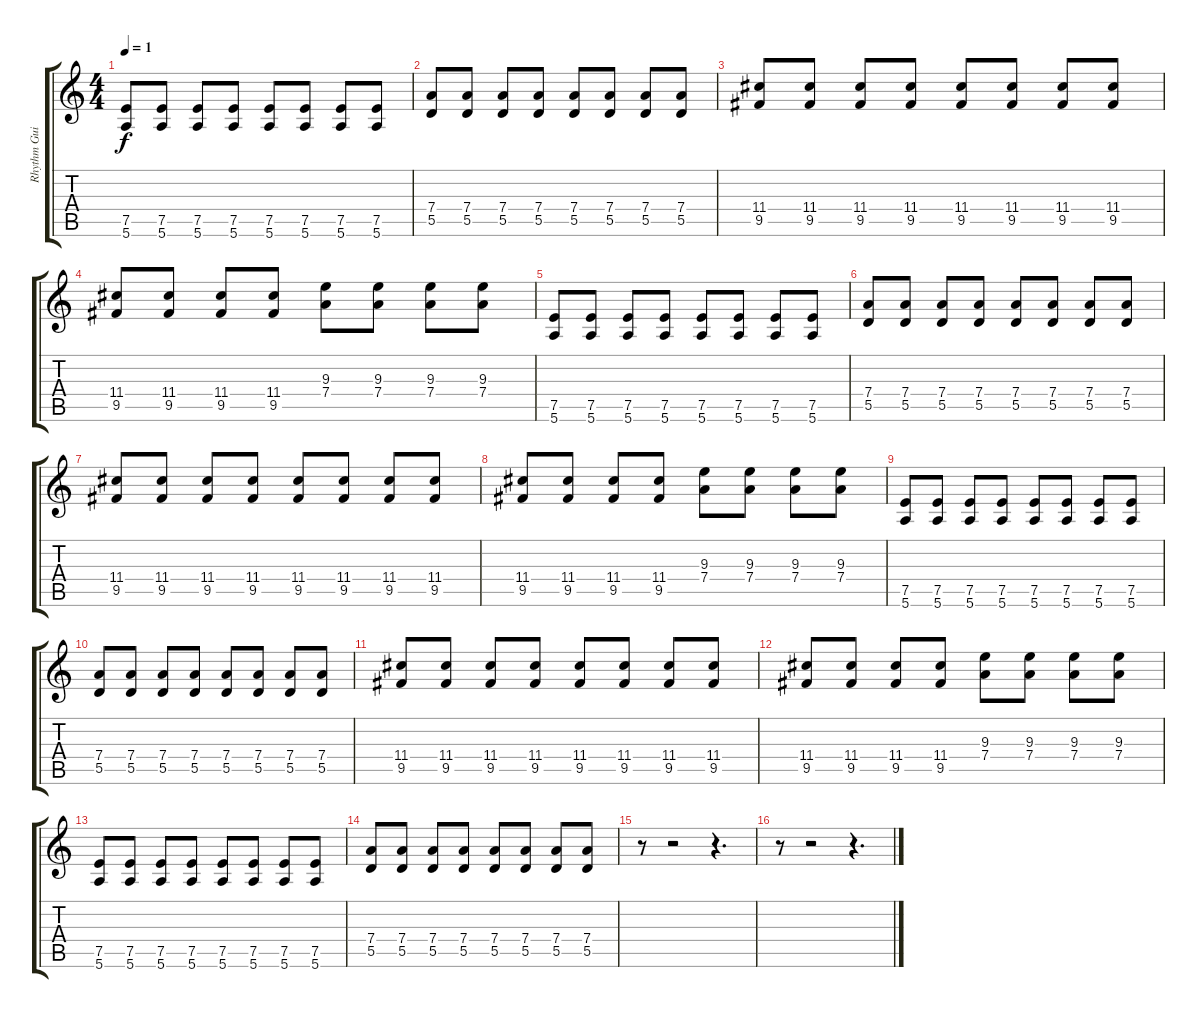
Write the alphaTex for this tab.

\track ("Rhythm Guitar" "Rhythm Gui") {instrument distortionguitar}
\staff {score tabs}
\tuning (E4 B3 G3 D3 A2 E2) {hide}
\ts (4 4)
\tempo 1
\clef g2
\ks c
(7.5 5.6).8{dy f} (7.5 5.6).8 (7.5 5.6).8 (7.5 5.6).8 (7.5 5.6).8 (7.5 5.6).8 (7.5 5.6).8 (7.5 5.6).8 |
(7.4 5.5).8 (7.4 5.5).8 (7.4 5.5).8 (7.4 5.5).8 (7.4 5.5).8 (7.4 5.5).8 (7.4 5.5).8 (7.4 5.5).8 |
(11.4 9.5).8 (11.4 9.5).8 (11.4 9.5).8 (11.4 9.5).8 (11.4 9.5).8 (11.4 9.5).8 (11.4 9.5).8 (11.4 9.5).8 |
(11.4 9.5).8 (11.4 9.5).8 (11.4 9.5).8 (11.4 9.5).8 (9.3 7.4).8 (9.3 7.4).8 (9.3 7.4).8 (9.3 7.4).8 |
(7.5 5.6).8 (7.5 5.6).8 (7.5 5.6).8 (7.5 5.6).8 (7.5 5.6).8 (7.5 5.6).8 (7.5 5.6).8 (7.5 5.6).8 |
(7.4 5.5).8 (7.4 5.5).8 (7.4 5.5).8 (7.4 5.5).8 (7.4 5.5).8 (7.4 5.5).8 (7.4 5.5).8 (7.4 5.5).8 |
(11.4 9.5).8 (11.4 9.5).8 (11.4 9.5).8 (11.4 9.5).8 (11.4 9.5).8 (11.4 9.5).8 (11.4 9.5).8 (11.4 9.5).8 |
(11.4 9.5).8 (11.4 9.5).8 (11.4 9.5).8 (11.4 9.5).8 (9.3 7.4).8 (9.3 7.4).8 (9.3 7.4).8 (9.3 7.4).8 |
(7.5 5.6).8 (7.5 5.6).8 (7.5 5.6).8 (7.5 5.6).8 (7.5 5.6).8 (7.5 5.6).8 (7.5 5.6).8 (7.5 5.6).8 |
(7.4 5.5).8 (7.4 5.5).8 (7.4 5.5).8 (7.4 5.5).8 (7.4 5.5).8 (7.4 5.5).8 (7.4 5.5).8 (7.4 5.5).8 |
(11.4 9.5).8 (11.4 9.5).8 (11.4 9.5).8 (11.4 9.5).8 (11.4 9.5).8 (11.4 9.5).8 (11.4 9.5).8 (11.4 9.5).8 |
(11.4 9.5).8 (11.4 9.5).8 (11.4 9.5).8 (11.4 9.5).8 (9.3 7.4).8 (9.3 7.4).8 (9.3 7.4).8 (9.3 7.4).8 |
(7.5 5.6).8 (7.5 5.6).8 (7.5 5.6).8 (7.5 5.6).8 (7.5 5.6).8 (7.5 5.6).8 (7.5 5.6).8 (7.5 5.6).8 |
(7.4 5.5).8 (7.4 5.5).8 (7.4 5.5).8 (7.4 5.5).8 (7.4 5.5).8 (7.4 5.5).8 (7.4 5.5).8 (7.4 5.5).8 |
r.8 r.2 r.4{d} |
r.8 r.2 r.4{d}
